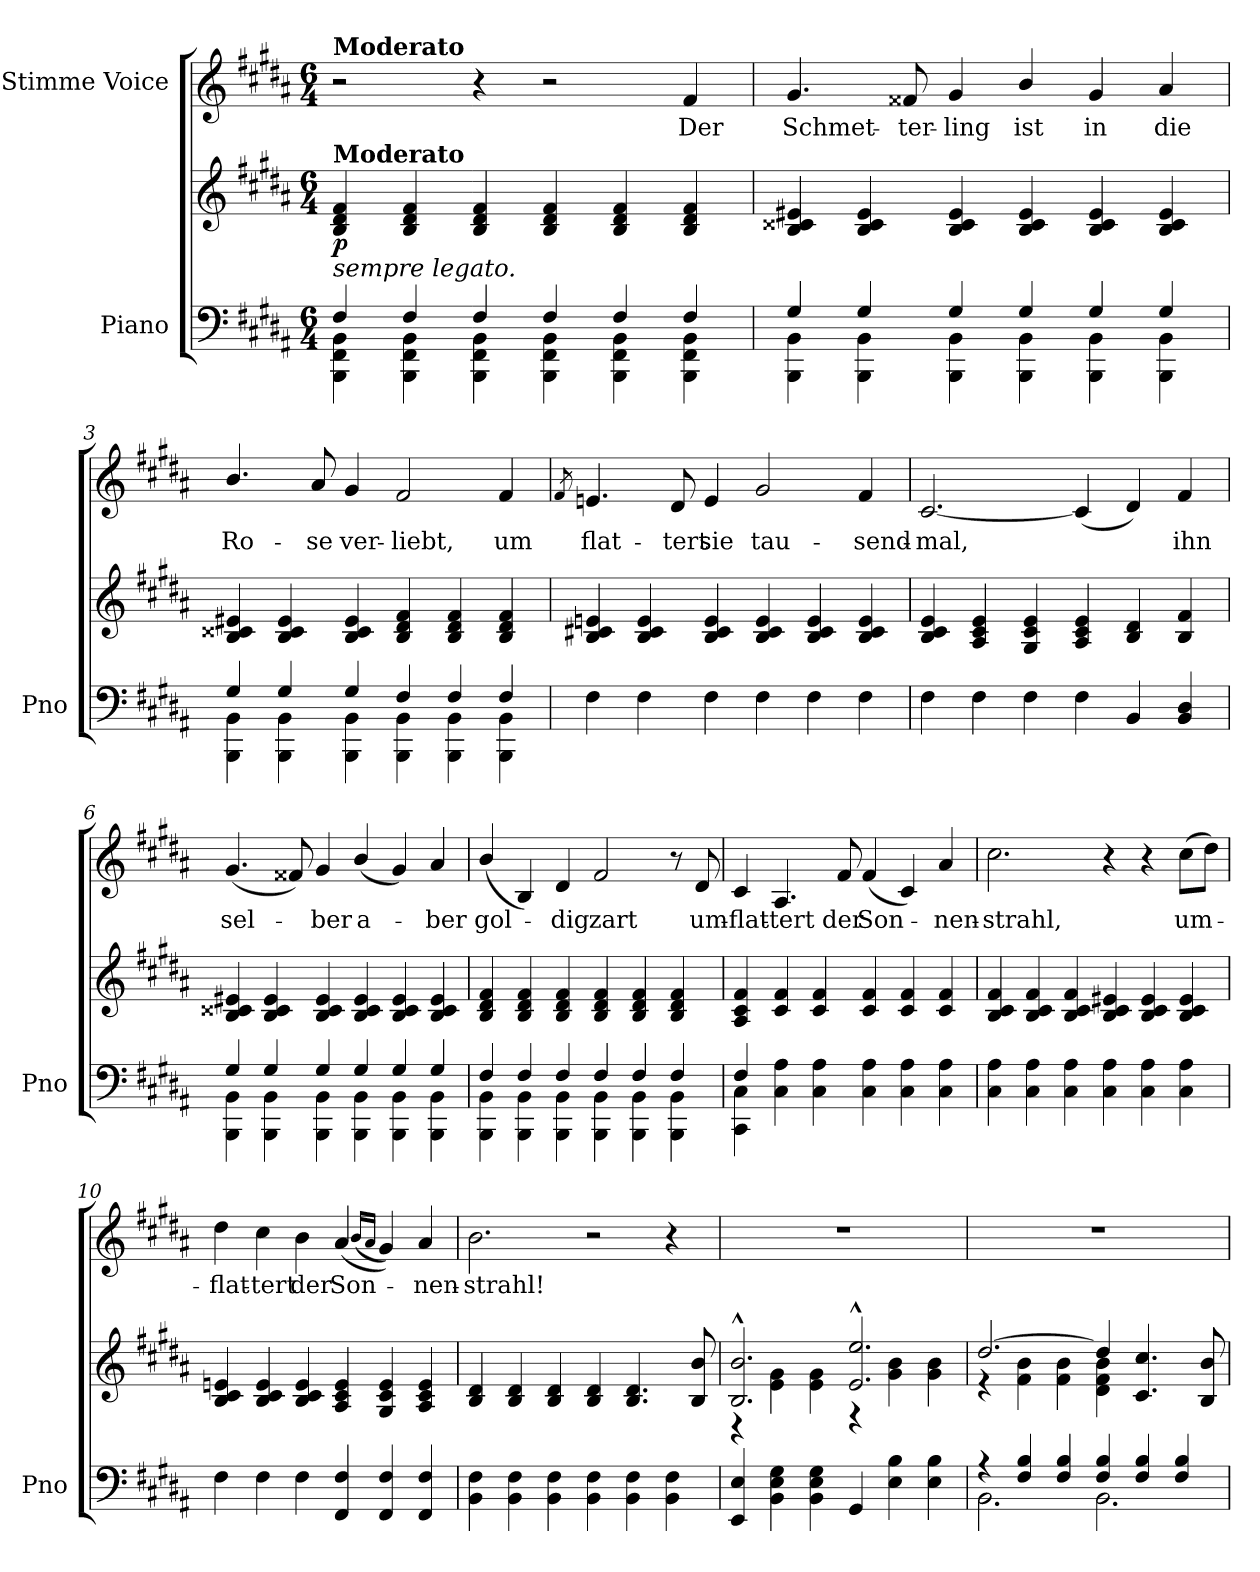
**kern	**kern	**dynam	**kern	**text
*part2	*part2	*part2	*part1	*part1
*staff3	*staff2	*staff2/3	*staff1	*staff1
*I"Piano	*	*	*I"Stimme Voice	*
*I'Pno	*	*	*	*
*clefF4	*clefG2	*	*clefG2	*
*k[f#c#g#d#a#]	*k[f#c#g#d#a#]	*	*k[f#c#g#d#a#]	*
*M6/4	*M6/4	*	*M6/4	*
=1	=1	=1	=1	=1
*^	*	*	*	*
!	!	!	!	!LO:TX:a:B:t=Moderato	!
!	!	!LO:TX:a:B:t=Moderato	!	!	!
!	!	!LO:TX:b:i:t=sempre legato.	!	!	!
!	!	!	!LO:DY:b	!	!
4F#/	4BBB\ 4FF#\ 4BB\	4B/ 4d#/ 4f#/	p	2r	.
4F#/	4BBB\ 4FF#\ 4BB\	4B/ 4d#/ 4f#/	.	.	.
4F#/	4BBB\ 4FF#\ 4BB\	4B/ 4d#/ 4f#/	.	4r	.
4F#/	4BBB\ 4FF#\ 4BB\	4B/ 4d#/ 4f#/	.	2r	.
4F#/	4BBB\ 4FF#\ 4BB\	4B/ 4d#/ 4f#/	.	.	.
!	!	!	!	!	!LO:LY:b
4F#/	4BBB\ 4FF#\ 4BB\	4B/ 4d#/ 4f#/	.	4f#/	Der
=2	=2	=2	=2	=2	=2
!	!	!	!	!	!LO:LY:b
4G#/	4BBB\ 4BB\	4B/ 4c##X/ 4e#X/	.	4.g#/	Schmet-
4G#/	4BBB\ 4BB\	4B/ 4c##/ 4e#/	.	.	.
!	!	!	!	!	!LO:LY:b
.	.	.	.	8f##X/	-ter-
!	!	!	!	!	!LO:LY:b
4G#/	4BBB\ 4BB\	4B/ 4c##/ 4e#/	.	4g#/	-ling
!	!	!	!	!	!LO:LY:b
4G#/	4BBB\ 4BB\	4B/ 4c##/ 4e#/	.	4b/	ist
!	!	!	!	!	!LO:LY:b
4G#/	4BBB\ 4BB\	4B/ 4c##/ 4e#/	.	4g#/	in
!	!	!	!	!	!LO:LY:b
4G#/	4BBB\ 4BB\	4B/ 4c##/ 4e#/	.	4a#/	die
=3	=3	=3	=3	=3	=3
!	!	!	!	!	!LO:LY:b
4G#/	4BBB\ 4BB\	4B/ 4c##X/ 4e#X/	.	4.b/	Ro-
4G#/	4BBB\ 4BB\	4B/ 4c##/ 4e#/	.	.	.
!	!	!	!	!	!LO:LY:b
.	.	.	.	8a#/	-se
!	!	!	!	!	!LO:LY:b
4G#/	4BBB\ 4BB\	4B/ 4c##/ 4e#/	.	4g#/	ver-
!	!	!	!	!	!LO:LY:b
4F#/	4BBB\ 4BB\	4B/ 4d#/ 4f#/	.	2f#/	-liebt,
4F#/	4BBB\ 4BB\	4B/ 4d#/ 4f#/	.	.	.
!	!	!	!	!	!LO:LY:b
4F#/	4BBB\ 4BB\	4B/ 4d#/ 4f#/	.	4f#/	um
*v	*v	*	*	*	*
!!LO:LB:g=z
=4	=4	=4	=4	=4
.	.	.	8qf#/	.
!	!	!	!	!LO:LY:b
4F#\	4B/ 4c#X/ 4en/	.	4.en/	flat-
4F#\	4B/ 4c#/ 4e/	.	.	.
!	!	!	!	!LO:LY:b
.	.	.	8d#/	-tert
!	!	!	!	!LO:LY:b
4F#\	4B/ 4c#/ 4e/	.	4e/	sie
!	!	!	!	!LO:LY:b
4F#\	4B/ 4c#/ 4e/	.	2g#/	tau-
4F#\	4B/ 4c#/ 4e/	.	.	.
!	!	!	!	!LO:LY:b
4F#\	4B/ 4c#/ 4e/	.	4f#/	-send-
=5	=5	=5	=5	=5
!	!	!	!	!LO:LY:b
4F#\	4B/ 4c#/ 4e/	.	[2.c#/	-mal,
4F#\	4A#/ 4c#/ 4e/	.	.	.
4F#\	4G#/ 4c#/ 4e/	.	.	.
4F#\	4A#/ 4c#/ 4e/	.	(4c#/]	.
4BB/	4B/ 4d#/	.	4d#/)	.
!	!	!	!	!LO:LY:b
4BB/ 4D#/	4B/ 4f#/	.	4f#/	ihn
=6	=6	=6	=6	=6
*^	*	*	*	*
!	!	!	!	!	!LO:LY:b
4G#/	4BBB\ 4BB\	4B/ 4c##X/ 4e#X/	.	(4.g#/	sel-
4G#/	4BBB\ 4BB\	4B/ 4c##/ 4e#/	.	.	.
.	.	.	.	8f##X/)	.
!	!	!	!	!	!LO:LY:b
4G#/	4BBB\ 4BB\	4B/ 4c##/ 4e#/	.	4g#/	-ber
!	!	!	!	!	!LO:LY:b
4G#/	4BBB\ 4BB\	4B/ 4c##/ 4e#/	.	(<4b/	a-
4G#/	4BBB\ 4BB\	4B/ 4c##/ 4e#/	.	4g#/)	.
!	!	!	!	!	!LO:LY:b
4G#/	4BBB\ 4BB\	4B/ 4c##/ 4e#/	.	4a#/	-ber
=7	=7	=7	=7	=7	=7
!	!	!	!	!	!LO:LY:b
4F#/	4BBB\ 4BB\	4B/ 4d#/ 4f#/	.	(<4b/	gol-
4F#/	4BBB\ 4BB\	4B/ 4d#/ 4f#/	.	4B/)	.
!	!	!	!	!	!LO:LY:b
4F#/	4BBB\ 4BB\	4B/ 4d#/ 4f#/	.	4d#/	-dig
!	!	!	!	!	!LO:LY:b
4F#/	4BBB\ 4BB\	4B/ 4d#/ 4f#/	.	2f#/	zart
4F#/	4BBB\ 4BB\	4B/ 4d#/ 4f#/	.	.	.
4F#/	4BBB\ 4BB\	4B/ 4d#/ 4f#/	.	8r	.
!	!	!	!	!	!LO:LY:b
.	.	.	.	8d#/	um-
!!LO:LB:g=z
=8	=8	=8	=8	=8	=8
!	!	!	!	!	!LO:LY:b
4F#/	4CC#\ 4C#\	4A#/ 4c#/ 4f#/	.	4c#/	-flat-
!	!	!	!	!	!LO:LY:b
4C#\ 4A#\	1ryy	4c#/ 4f#/	.	4.A#/	-tert
4C#\ 4A#\	.	4c#/ 4f#/	.	.	.
!	!	!	!	!	!LO:LY:b
.	.	.	.	8f#/	der
!	!	!	!	!	!LO:LY:b
4C#\ 4A#\	.	4c#/ 4f#/	.	(4f#/	Son-
4C#\ 4A#\	.	4c#/ 4f#/	.	4c#/)	.
!	!	!	!	!	!LO:LY:b
4C#\ 4A#\	4ryy	4c#/ 4f#/	.	4a#/	-nen-
=9	=9	=9	=9	=9	=9
!	!	!	!	!	!LO:LY:b
*v	*v	*	*	*	*
4C#\ 4A#\	4B/ 4c#/ 4f#/	.	2.cc#\	-strahl,
4C#\ 4A#\	4B/ 4c#/ 4f#/	.	.	.
4C#\ 4A#\	4B/ 4c#/ 4f#/	.	.	.
4C#\ 4A#\	4B/ 4c#/ 4e#X/	.	4r	.
4C#\ 4A#\	4B/ 4c#/ 4e#/	.	4r	.
!	!	!	!	!LO:LY:b
4C#\ 4A#\	4B/ 4c#/ 4e#/	.	(8cc#\L	um-
.	.	.	8dd#\J)	.
=10	=10	=10	=10	=10
!	!	!	!	!LO:LY:b
4F#\	4B/ 4c#/ 4en/	.	4dd#\	-flat-
!	!	!	!	!LO:LY:b
4F#\	4B/ 4c#/ 4e/	.	4cc#\	-tert
!	!	!	!	!LO:LY:b
4F#\	4B/ 4c#/ 4e/	.	4b\	der
!	!	!	!	!LO:LY:b
4FF#/ 4F#/	4A#/ 4c#/ 4e/	.	(4a#/	Son-
.	.	.	(16qb/LL	.
.	.	.	16qa#/JJ	.
4FF#/ 4F#/	4G#/ 4c#/ 4e/	.	4g#/))	.
!	!	!	!	!LO:LY:b
4FF#/ 4F#/	4A#/ 4c#/ 4e/	.	4a#/	-nen-
=11	=11	=11	=11	=11
!	!	!	!	!LO:LY:b
4BB\ 4F#\	4B/ 4d#/	.	2.b\	-strahl!
4BB\ 4F#\	4B/ 4d#/	.	.	.
4BB\ 4F#\	4B/ 4d#/	.	.	.
4BB\ 4F#\	4B/ 4d#/	.	2r	.
4BB\ 4F#\	4.B/ 4.d#/	.	.	.
4BB\ 4F#\	.	.	4r	.
.	8B/ 8b/	.	.	.
!!LO:LB:g=z
=12	=12	=12	=12	=12
*	*^	*	*	*
4EE/ 4E/	2.B/^^ 2.b/^^	4r	.	1.r	.
4BB\ 4E\ 4G#\	.	4e\ 4g#\	.	.	.
4BB\ 4E\ 4G#\	.	4e\ 4g#\	.	.	.
4GG#/	2.e/^^ 2.ee/^^	4r	.	.	.
4E\ 4B\	.	4g#\ 4b\	.	.	.
4E\ 4B\	.	4g#\ 4b\	.	.	.
=13	=13	=13	=13	=13	=13
*^	*	*	*	*	*
4r	2.BB\	[2.dd#/	4r	.	1.r	.
4F#/ 4B/	.	.	4f#\ 4b\	.	.	.
4F#/ 4B/	.	.	4f#\ 4b\	.	.	.
4F#/ 4B/	2.BB\	4dd#/]	4d#\ 4f#\ 4b\	.	.	.
4F#/ 4B/	.	4.c#/ 4.cc#/	2ryy	.	.	.
4F#/ 4B/	.	.	.	.	.	.
.	.	8B/ 8b/	.	.	.	.
*v	*v	*	*	*	*	*
*	*v	*v	*	*	*
=	=	=	=	=
*-	*-	*-	*-	*-
